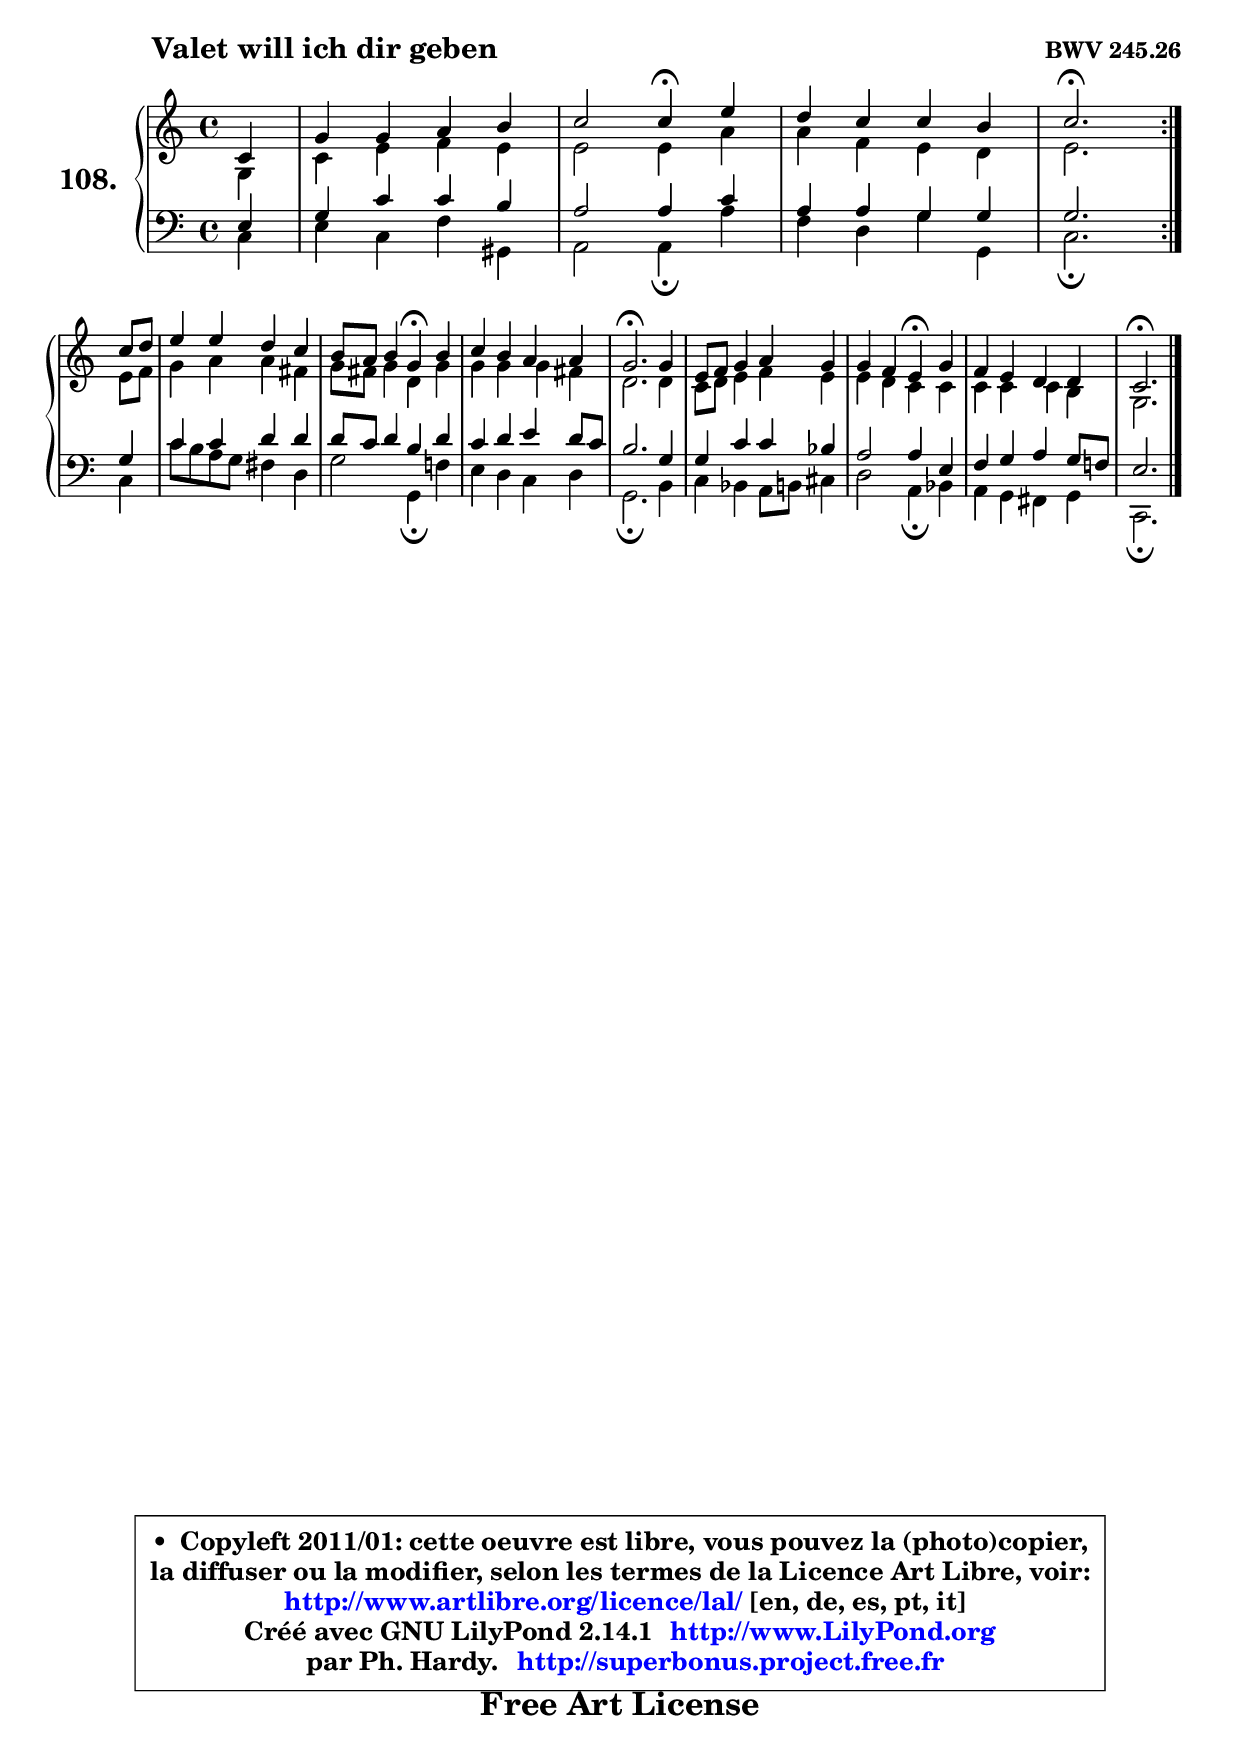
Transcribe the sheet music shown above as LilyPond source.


\version "2.14.1"

    \paper {
%	system-system-spacing #'padding = #0.1
%	score-system-spacing #'padding = #0.1
%	ragged-bottom = ##f
%	ragged-last-bottom = ##f
	}

    \header {
      opus = \markup { \bold "BWV 245.26" }
      piece = \markup { \hspace #9 \fontsize #2 \bold "Valet will ich dir geben" }
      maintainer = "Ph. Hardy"
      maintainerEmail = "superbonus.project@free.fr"
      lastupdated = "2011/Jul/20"
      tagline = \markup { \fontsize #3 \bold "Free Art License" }
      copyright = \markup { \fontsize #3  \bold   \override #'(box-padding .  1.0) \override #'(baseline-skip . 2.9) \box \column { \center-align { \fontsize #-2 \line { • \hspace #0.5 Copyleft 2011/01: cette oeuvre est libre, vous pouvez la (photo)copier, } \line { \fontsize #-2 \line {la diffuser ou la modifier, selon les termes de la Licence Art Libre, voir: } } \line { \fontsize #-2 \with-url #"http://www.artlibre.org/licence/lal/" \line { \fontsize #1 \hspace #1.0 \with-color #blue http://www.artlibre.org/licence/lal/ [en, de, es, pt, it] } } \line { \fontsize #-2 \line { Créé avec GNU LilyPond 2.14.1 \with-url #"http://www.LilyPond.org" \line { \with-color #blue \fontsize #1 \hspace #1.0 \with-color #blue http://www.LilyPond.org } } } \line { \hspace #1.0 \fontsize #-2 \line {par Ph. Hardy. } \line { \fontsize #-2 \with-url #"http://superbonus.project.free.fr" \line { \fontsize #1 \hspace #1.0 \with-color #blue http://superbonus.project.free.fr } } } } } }

	  }

  guidemidi = {
	\repeat volta 2 {
        r4 |
        R1 |
        r2 \tempo 4 = 30 r4 \tempo 4 = 78 r4 |
        R1 |
        \tempo 4 = 40 r2. \tempo 4 = 78 } %fin du repeat
        r4 |
        R1 |
        r2 \tempo 4 = 30 r4 \tempo 4 = 78 r4 |
        R1 |
        \tempo 4 = 40 r2. \tempo 4 = 78 r4 |
        R1 |
        r2 \tempo 4 = 30 r4 \tempo 4 = 78 r4 |
        R1 |
        \tempo 4 = 40 r2. 
	}

  upper = {
\displayLilyMusic \transpose es c {
	\time 4/4
	\key es \major
	\clef treble
	\partial 4
	\voiceOne
	<< { 
	% SOPRANO
	\set Voice.midiInstrument = "acoustic grand"
	\relative c' {
	\repeat volta 2 {
        es4 |
        bes'4 bes c d |
        es2 es4\fermata g4 |
        f4 es es d |
        es2.\fermata } %fin du repeat
\break
        es8 f |
        g4 g f es |
        d8 c d4 bes\fermata d |
        es4 d c c |
        bes2.\fermata bes4 |
        g8 aes bes4 c bes |
        bes4 aes g4\fermata bes |
        aes4 g f f |
        es2.\fermata
        \bar "|."
	} % fin de relative
	}

	\context Voice="1" { \voiceTwo 
	% ALTO
	\set Voice.midiInstrument = "acoustic grand"
	\relative c' {
	\repeat volta 2 {
        bes4 |
        es4 g aes g |
        g2 g4 c |
        c4 aes g f |
        g2. } %fin du repeat
        g8 aes |
        bes4 c c a |
        bes8 a bes4 f bes |
        bes4 bes bes a |
        f2. f4 |
        es8 f g4 aes g |
        g4 f es es |
        es4 es es d |
        bes2.
        \bar "|."
	} % fin de relative
	\oneVoice
	} >>
}
	}

    lower = {
\transpose es c {
	\time 4/4
	\key es \major
	\clef bass
	\partial 4
	\voiceOne
	<< { 
	% TENOR
	\set Voice.midiInstrument = "acoustic grand"
	\relative c' {
	\repeat volta 2 {
        g4 |
        bes4 es es d |
        c2 c4 es |
        c4 c bes bes |
        bes2. } %fin du repeat
        bes4 |
        es4 es f f |
        f8 es f4 d f |
        es4 f g f8 es |
        d2. bes4 |
        bes4 es es des |
        c2 c4 g |
        aes4 bes c bes8 aes! |
        g2.
        \bar "|."
	} % fin de relative
	}
	\context Voice="1" { \voiceTwo 
	% BASS
	\set Voice.midiInstrument = "acoustic grand"
	\relative c {
	\repeat volta 2 {
        es4 |
        g4 es aes b, |
        c2 c4\fermata c' |
        aes4 f bes bes, |
        es2.\fermata } %fin du repeat
        es4 |
        es'8 d c bes a4 f |
        bes2 bes,4\fermata aes'! |
        g4 f es f |
        bes,2.\fermata d4 |
        es4 des c8 d e4 |
        f2 c4\fermata des |
        c4 bes a bes |
        es,2.\fermata
        \bar "|."
	} % fin de relative
	\oneVoice
	} >>
}
	}


    \score { 

	\new PianoStaff <<
	\set PianoStaff.instrumentName = \markup { \bold \huge "108." }
	\new Staff = "upper" \upper
	\new Staff = "lower" \lower
	>>

    \layout {
%	ragged-last = ##f
	   }

         } % fin de score

  \score {
    \unfoldRepeats { << \guidemidi \upper \lower >> }
    \midi {
    \context {
     \Staff
      \remove "Staff_performer"
               }

     \context {
      \Voice
       \consists "Staff_performer"
                }

     \context { 
      \Score
      tempoWholesPerMinute = #(ly:make-moment 78 4)
		}
	    }
	}


